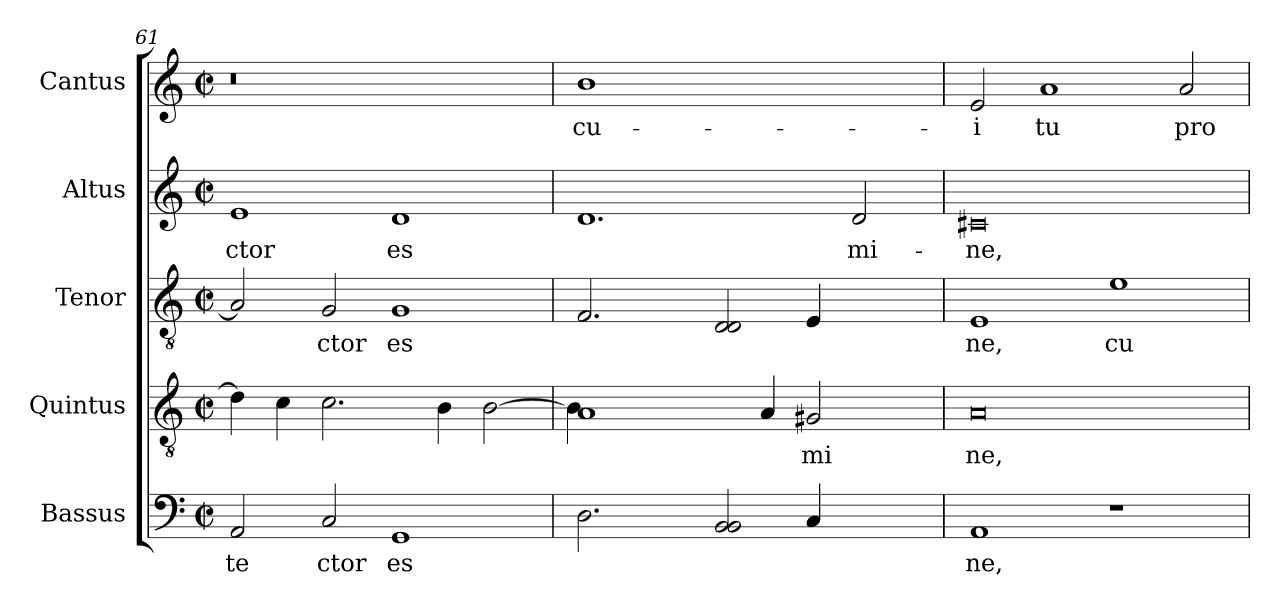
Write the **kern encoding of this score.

**kern	**text	**kern	**text	**kern	**text	**kern	**text	**kern	**text
*part5	*part5	*part4	*part4	*part3	*part3	*part2	*part2	*part1	*part1
*staff5	*staff5	*staff4	*staff4	*staff3	*staff3	*staff2	*staff2	*staff1	*staff1
*I"Bassus	*	*I"Quintus	*	*I"Tenor	*	*I"Altus	*	*I"Cantus	*
*clefF4	*	*clefGv2	*	*clefGv2	*	*clefG2	*	*clefG2	*
*k[]	*	*k[]	*	*k[]	*	*k[]	*	*k[]	*
*C:	*	*C:	*	*C:	*	*C:	*	*C:	*
*M2/2	*	*M2/2	*	*M2/2	*	*M2/2	*	*M2/2	*
*met(c|)	*	*met(c|)	*	*met(c|)	*	*met(c|)	*	*met(c|)	*
=61	=61	=61	=61	=61	=61	=61	=61	=61	=61
!	!LO:LY:b	!	!LO:LY:b:cj	!	!LO:LY:b:cj	!	!LO:LY:b:cj	!	!
2AA/	te	4d\]	.	2A/]	.	1e	-ctor	0r	.
!	!	!	!LO:LY:b:cj	!	!	!	!	!	!
.	.	4c\	.	.	.	.	.	.	.
!	!LO:LY:b	!	!LO:LY:b:cj	!	!LO:LY:b:cj	!	!	!	!
2C/	ctor	2.c\	.	2G/	ctor	.	.	.	.
!	!LO:LY:b	!	!	!	!LO:LY:b:cj	!	!LO:LY:b:cj	!	!
1GG	es	.	.	1G	es	1d	es	.	.
!	!	!	!LO:LY:b:cj	!	!	!	!	!	!
.	.	4B\	.	.	.	.	.	.	.
!	!	!	!LO:LY:b:cj	!	!	!	!	!	!
.	.	[>2B\	.	.	.	.	.	.	.
=62	=62	=62	=62	=62	=62	=62	=62	=62	=62
*	*	*^	*	*	*	*	*	*	*
!	!	!	!	!LO:LY:b:cj	!	!	!	!	!	!LO:LY:b:cj
2.D\	.	1A	4B\]	.	2.F/	.	1.d	.	1b	cu-
.	.	.	4ryy	.	.	.	.	.	.	.
.	.	.	1.ryy	.	.	.	.	.	.	.
2BB/ 2BB/	.	.	.	.	2D/ 2D/	.	.	.	.	.
!	!	!	!	!LO:LY:b:cj	!	!	!	!	!	!
.	.	4A/	.	.	.	.	.	.	1ryy	.
!	!LO:LY:b	!	!	!LO:LY:b:cj	!	!LO:LY:b:cj	!	!	!	!
4C/	.	2G#/	.	mi	4E/	.	.	.	.	.
!	!	!	!	!	!	!	!	!LO:LY:b:cj	!	!
2ryy	.	.	.	.	2ryy	.	2d/	mi-	.	.
.	.	4ryy	.	.	.	.	.	.	.	.
*	*	*v	*v	*	*	*	*	*	*	*
=63	=63	=63	=63	=63	=63	=63	=63	=63	=63
!	!LO:LY:b	!	!LO:LY:b:cj	!	!LO:LY:b:cj	!	!LO:LY:b:cj	!	!LO:LY:b:cj
1AA	ne,	0A	ne,	1E	ne,	0c#X	-ne,	2e/	-i
!	!	!	!	!	!	!	!	!	!LO:LY:b:cj
.	.	.	.	.	.	.	.	1a	tu
!	!	!	!	!	!LO:LY:b:cj	!	!	!	!
1r	.	.	.	1e	cu	.	.	.	.
!	!	!	!	!	!	!	!	!	!LO:LY:b:cj
.	.	.	.	.	.	.	.	2a/	pro-
=	=	=	=	=	=	=	=	=	=
*-	*-	*-	*-	*-	*-	*-	*-	*-	*-
